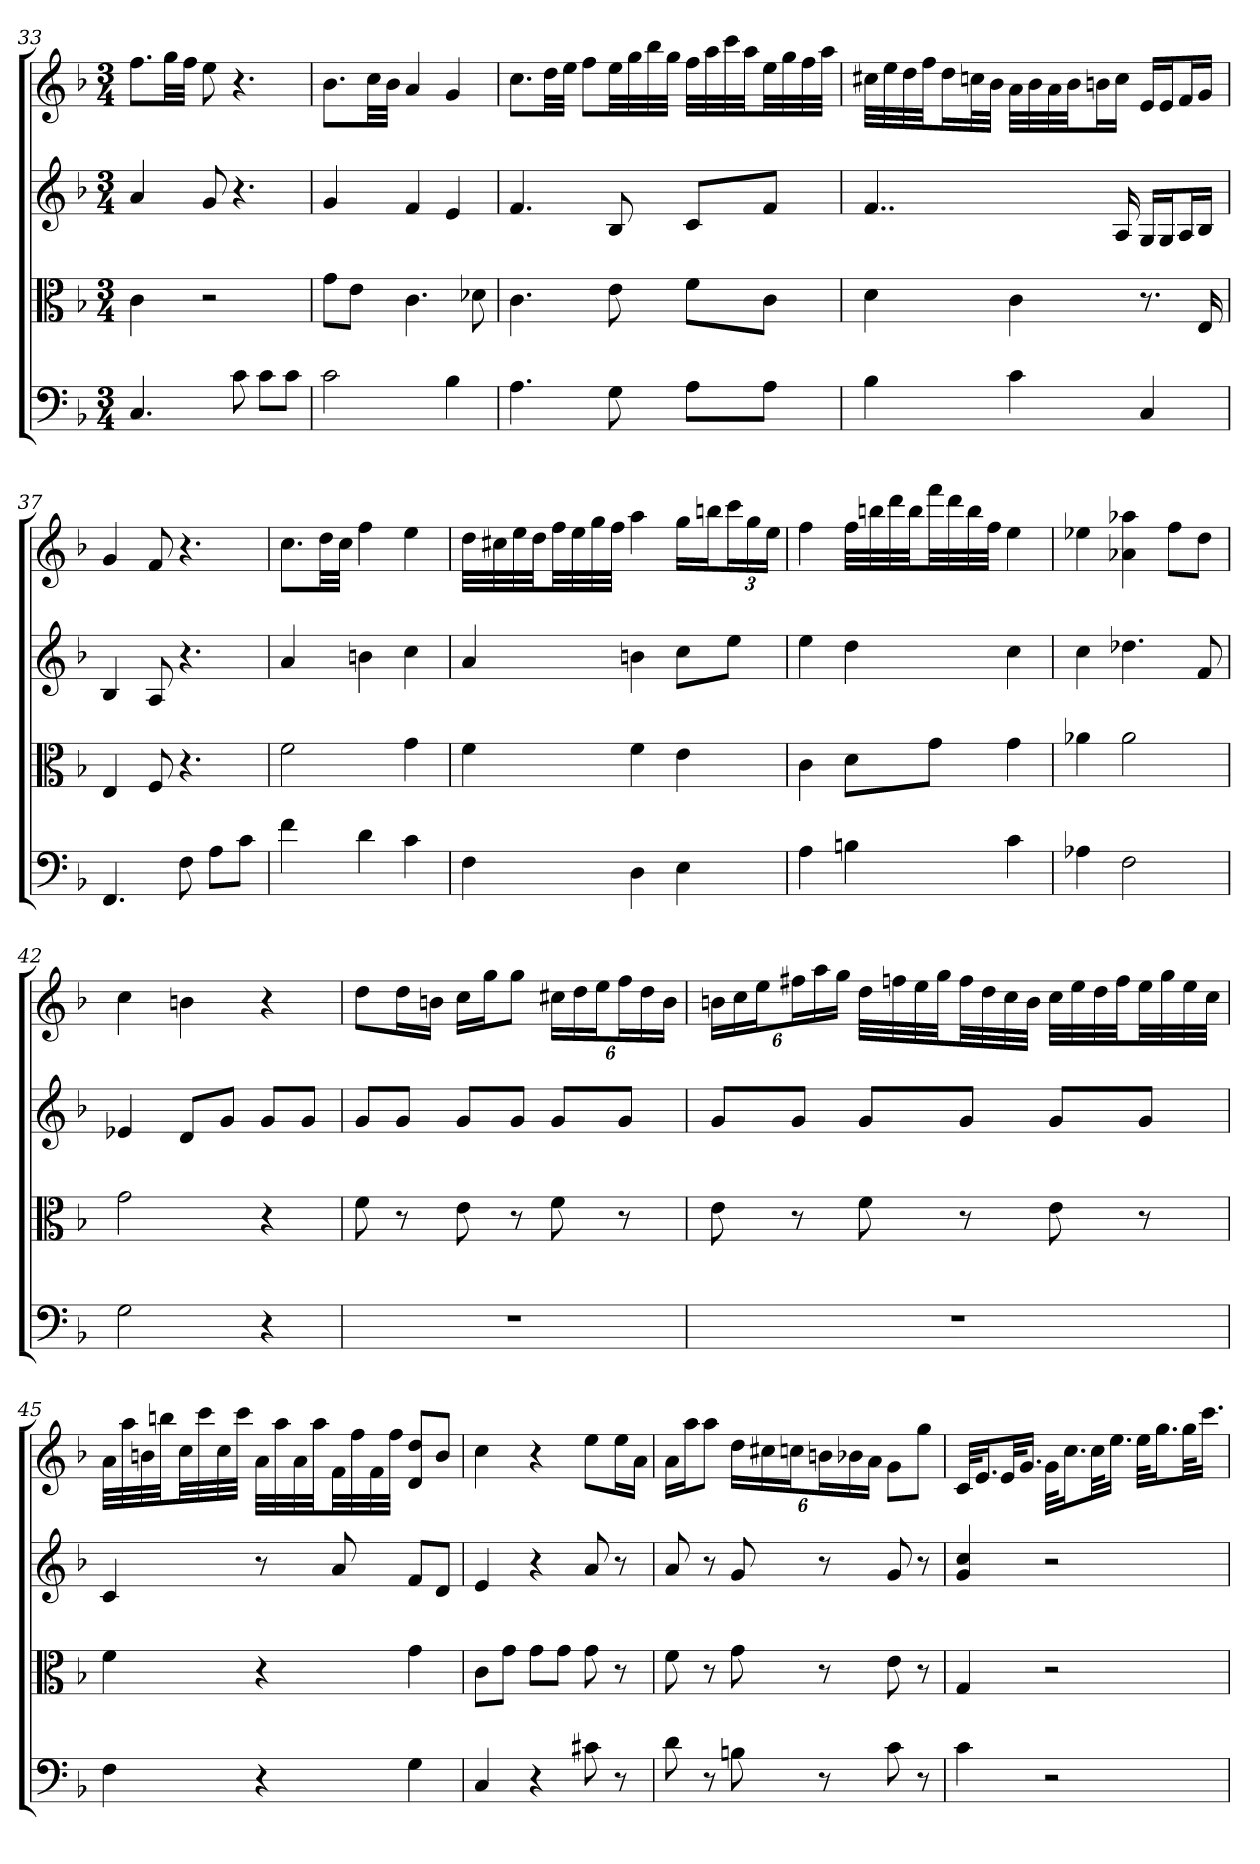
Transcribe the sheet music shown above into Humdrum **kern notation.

**kern	**kern	**kern	**kern
*part4	*part3	*part2	*part1
*staff4	*staff3	*staff2	*staff1
*clefF4	*clefC3	*	*
*k[b-]	*k[b-]	*k[b-]	*k[b-]
*F:	*F:	*F:	*F:
*M3/4	*M3/4	*M3/4	*M3/4
=33	=33	=33	=33
4.C	4c	4a	8.ffL
.	.	.	32ggLL
.	.	.	32ffJJJ
.	2r	8g	8ee
8c	.	4.r	4.r
8c\L	.	.	.
8c\J	.	.	.
=34	=34	=34	=34
2c	8g\L	4g	8.b-L
.	8e\J	.	.
.	.	.	32ccLL
.	.	.	32b-JJJ
.	4.c	4f	4a
4B-	.	4e	4g
.	8d-X	.	.
=35	=35	=35	=35
4.A	4.c	4.f	8.ccL
.	.	.	32ddLL
.	.	.	32eeJJJ
.	.	.	8ffL
8G	8e	8B-	32eeLL
.	.	.	32gg
.	.	.	32bb-
.	.	.	32ggJJJ
8A\L	8f\L	8cL	32ffLLL
.	.	.	32aa
.	.	.	32ccc
.	.	.	32aaJJ
8A\J	8c\J	8fJ	32eeLL
.	.	.	32gg
.	.	.	32ff
.	.	.	32aaJJJ
=36	=36	=36	=36
4B-	4d	4..f	32cc#XLLL
.	.	.	32ee
.	.	.	32dd
.	.	.	32ffJJ
.	.	.	16ddL
.	.	.	32ccnL
.	.	.	32b-JJJ
4c	4c	.	32aLLL
.	.	.	32b-
.	.	.	32a
.	.	.	32b-JJ
.	.	.	16bnL
.	.	16A	16ccJJ
4C	8.r	16GLL	16eLL
.	.	16GJ	16eJ
.	.	16AL	16fL
.	16E	16B-JJ	16gJJ
=37	=37	=37	=37
4.FF	4E	4B-	4g
.	8F	8A	8f
8F	4.r	4.r	4.r
8A\L	.	.	.
8c\J	.	.	.
=38	=38	=38	=38
4f	2f	4a	8.ccL
.	.	.	32ddLL
.	.	.	32ccJJJ
4d	.	4bn	4ff
4c	4g	4cc	4ee
=39	=39	=39	=39
4F	4f	4a	32ddLLL
.	.	.	32cc#X
.	.	.	32ee
.	.	.	32ddJJ
.	.	.	32ffLL
.	.	.	32ee
.	.	.	32gg
.	.	.	32ffJJJ
4D	4f	4bn	4aa
4E	4e	8ccL	16ggLL
.	.	.	16bbnJ
.	.	8eeJ	24cccL
.	.	.	24gg
.	.	.	24eeJJ
=40	=40	=40	=40
4A	4c	4ee	4ff
4Bn	8d\L	4dd	32ffLLL
.	.	.	32bbn
.	.	.	32ddd
.	.	.	32bbJJ
.	8g\J	.	32fffLL
.	.	.	32ddd
.	.	.	32bb
.	.	.	32ffJJJ
4c	4g	4cc	4ee
=41	=41	=41	=41
4A-X	4a-X	4cc	4ee-X
2F	2a-	4.dd-X	4a-X 4aa-X
.	.	.	8ffL
.	.	8f	8ddJ
=42	=42	=42	=42
2G	2g	4e-X	4cc
.	.	8dL	4bn
.	.	8gJ	.
4r	4r	8gL	4r
.	.	8gJ	.
=43	=43	=43	=43
2.r	8f	8gL	8ddL
.	8r	8gJ	16ddL
.	.	.	16bnJJ
.	8e	8gL	16ccLL
.	.	.	16ggJ
.	8r	8gJ	8ggJ
.	8f	8gL	24cc#XLL
.	.	.	24dd
.	.	.	24eeJ
.	8r	8gJ	24ffL
.	.	.	24dd
.	.	.	24bJJ
=44	=44	=44	=44
2.r	8e	8gL	24bnLL
.	.	.	24cc
.	.	.	24eeJ
.	8r	8gJ	24ff#XL
.	.	.	24aa
.	.	.	24ggJJ
.	8f	8gL	32ddLLL
.	.	.	32ffn
.	.	.	32ee
.	.	.	32ggJJ
.	8r	8gJ	32ffLL
.	.	.	32dd
.	.	.	32cc
.	.	.	32bJJJ
.	8e	8gL	32ccLLL
.	.	.	32ee
.	.	.	32dd
.	.	.	32ffJJ
.	8r	8gJ	32eeLL
.	.	.	32gg
.	.	.	32ee
.	.	.	32ccJJJ
=45	=45	=45	=45
4F	4f	4c	32aLLL
.	.	.	32aa
.	.	.	32bn
.	.	.	32bbnJJ
.	.	.	32ccLL
.	.	.	32ccc
.	.	.	32cc
.	.	.	32cccJJJ
4r	4r	8r	32aLLL
.	.	.	32aa
.	.	.	32a
.	.	.	32aaJJ
.	.	8a	32fLL
.	.	.	32ff
.	.	.	32f
.	.	.	32ffJJJ
4G	4g	8fL	8d 8ddL
.	.	8dJ	8bJ
=46	=46	=46	=46
4C	8c\L	4e	4cc
.	8g\J	.	.
4r	8g\L	4r	4r
.	8g\J	.	.
8c#X	8g	8a	8eeL
8r	8r	8r	16eeL
.	.	.	16aJJ
=47	=47	=47	=47
8d	8f	8a	16aLL
.	.	.	16aaJ
8r	8r	8r	8aaJ
8Bn	8g	8g	24ddLL
.	.	.	24cc#X
.	.	.	24ccnJ
8r	8r	8r	24bnL
.	.	.	24b-X
.	.	.	24aJJ
8c	8e	8g	8gL
8r	8r	8r	8ggJ
=48	=48	=48	=48
4c	4G	4g 4cc	32cKLL
.	.	.	16.eJ
.	.	.	32eKL
.	.	.	16.gJJ
2r	2r	2r	32gKLL
.	.	.	16.ccJ
.	.	.	32ccKL
.	.	.	16.eeJJ
.	.	.	32eeKLL
.	.	.	16.ggJ
.	.	.	32ggKL
.	.	.	16.cccJJ
=	=	=	=
*-	*-	*-	*-
